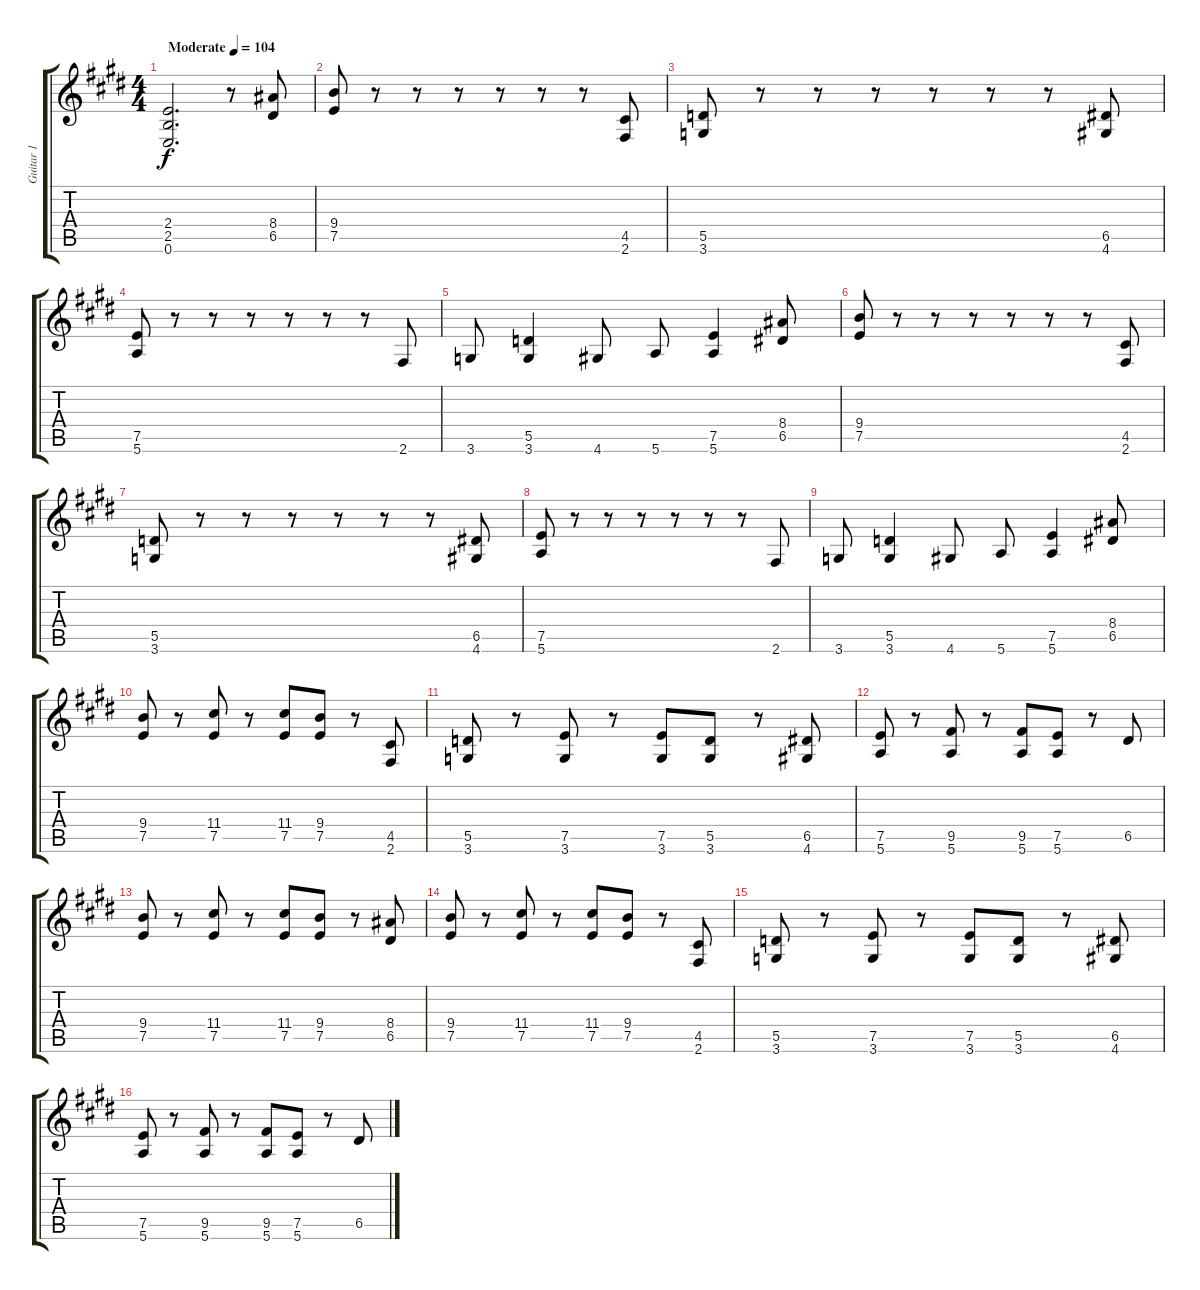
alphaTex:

\track ("Guitar 1" "Guitar 1") {instrument distortionguitar}
\staff {score tabs}
\tuning (E4 B3 G3 D3 A2 E2) {hide}
\ts (4 4)
\tempo (104 "Moderate")
\clef g2
\ks e
(2.4 2.5 0.6).2{d dy f instrument distortionguitar} r.8 (8.4 6.5).8 |
(9.4 7.5).8 r.8 r.8 r.8 r.8 r.8 r.8 (4.5 2.6).8 |
(5.5 3.6).8 r.8 r.8 r.8 r.8 r.8 r.8 (6.5 4.6).8 |
(7.5 5.6).8 r.8 r.8 r.8 r.8 r.8 r.8 2.6.8 |
3.6.8 (5.5 3.6).4 4.6.8 5.6.8 (7.5 5.6).4 (8.4 6.5).8 |
(9.4 7.5).8 r.8 r.8 r.8 r.8 r.8 r.8 (4.5 2.6).8 |
(5.5 3.6).8 r.8 r.8 r.8 r.8 r.8 r.8 (6.5 4.6).8 |
(7.5 5.6).8 r.8 r.8 r.8 r.8 r.8 r.8 2.6.8 |
3.6.8 (5.5 3.6).4 4.6.8 5.6.8 (7.5 5.6).4 (8.4 6.5).8 |
(9.4 7.5).8 r.8 (11.4 7.5).8 r.8 (11.4 7.5).8 (9.4 7.5).8 r.8 (4.5 2.6).8 |
(5.5 3.6).8 r.8 (7.5 3.6).8 r.8 (7.5 3.6).8 (5.5 3.6).8 r.8 (6.5 4.6).8 |
(7.5 5.6).8 r.8 (9.5 5.6).8 r.8 (9.5 5.6).8 (7.5 5.6).8 r.8 6.5.8 |
(9.4 7.5).8 r.8 (11.4 7.5).8 r.8 (11.4 7.5).8 (9.4 7.5).8 r.8 (8.4 6.5).8 |
(9.4 7.5).8 r.8 (11.4 7.5).8 r.8 (11.4 7.5).8 (9.4 7.5).8 r.8 (4.5 2.6).8 |
(5.5 3.6).8 r.8 (7.5 3.6).8 r.8 (7.5 3.6).8 (5.5 3.6).8 r.8 (6.5 4.6).8 |
(7.5 5.6).8 r.8 (9.5 5.6).8 r.8 (9.5 5.6).8 (7.5 5.6).8 r.8 6.5.8
